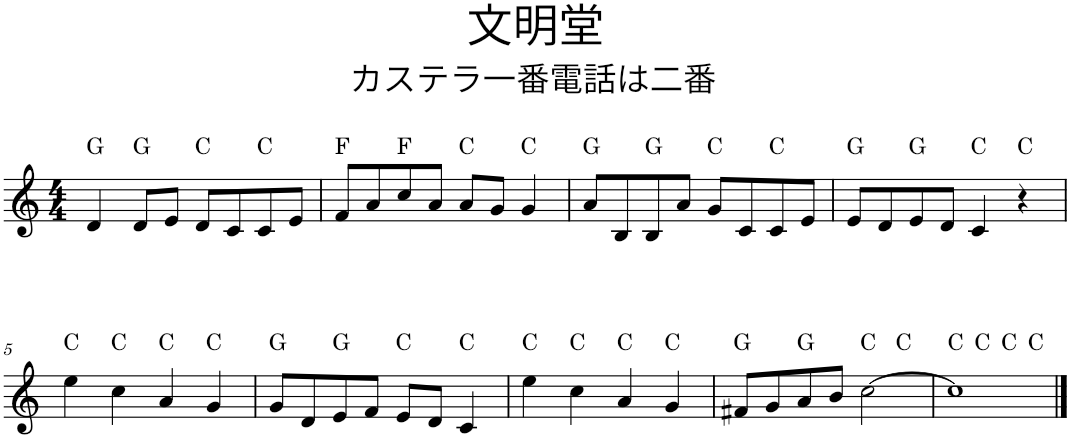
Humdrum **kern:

**kern	**harte
*part1	*part1
*staff1	*
*I"Piano	*
*I'Pno.	*
*clefG2	*
*k[]	*
*M4/4	*
=1	=1
4d/	G:maj
8d/L	G:maj
8e/J	.
8d/L	C:maj
8c/	.
8c/	C:maj
8e/J	.
=2	=2
8f/L	F:maj
8a/	.
8cc/	F:maj
8a/J	.
8a/L	C:maj
8g/J	.
4g/	C:maj
=3	=3
8a/L	G:maj
8B/	.
8B/	G:maj
8a/J	.
8g/L	C:maj
8c/	.
8c/	C:maj
8e/J	.
=4	=4
8e/L	G:maj
8d/	.
8e/	G:maj
8d/J	.
4c/	C:maj
4r	C:maj
!!LO:LB:g=z
=5	=5
4ee\	C:maj
4cc\	C:maj
4a/	C:maj
4g/	C:maj
=6	=6
8g/L	G:maj
8d/	.
8e/	G:maj
8f/J	.
8e/L	C:maj
8d/J	.
4c/	C:maj
=7	=7
4ee\	C:maj
4cc\	C:maj
4a/	C:maj
4g/	C:maj
=8	=8
*^	*
8f#X/L	2.ryy	G:maj
8g/	.	.
8a/	.	G:maj
8b/J	.	.
[>2cc\	.	C:maj
.	4ryy	C:maj
=9	=9	=9
*^	*^	*
1cc]	4ryy	2ryy	2.ryy	C:maj
.	2.ryy	.	.	C:maj
.	.	2ryy	.	C:maj
.	.	.	4ryy	C:maj
*v	*v	*v	*v	*
==	==
*-	*-
